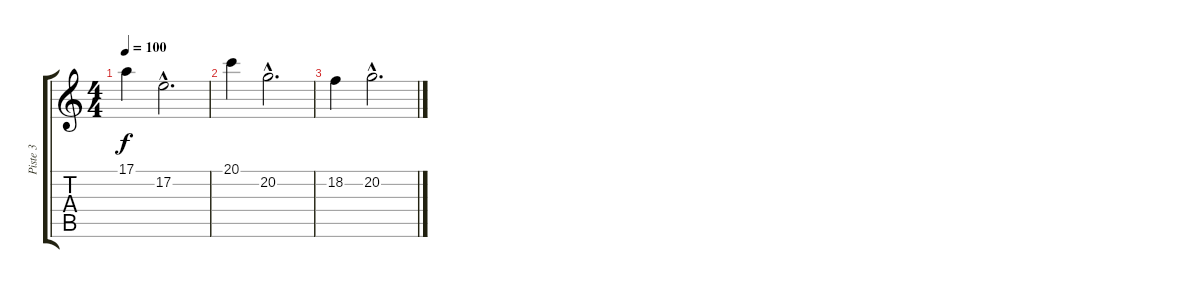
\track ("Piste 3" "Piste 3") {instrument ocarina}
\staff {score tabs}
\tuning (E4 B3 G3 D3 A2 E2) {hide}
\ts (4 4)
\tempo 100
\clef g2
\ks c
17.1.4{dy f} 17.2{hac}.2{d} |
20.1.4 20.2{hac}.2{d} |
18.2.4 20.2{hac}.2{d}
